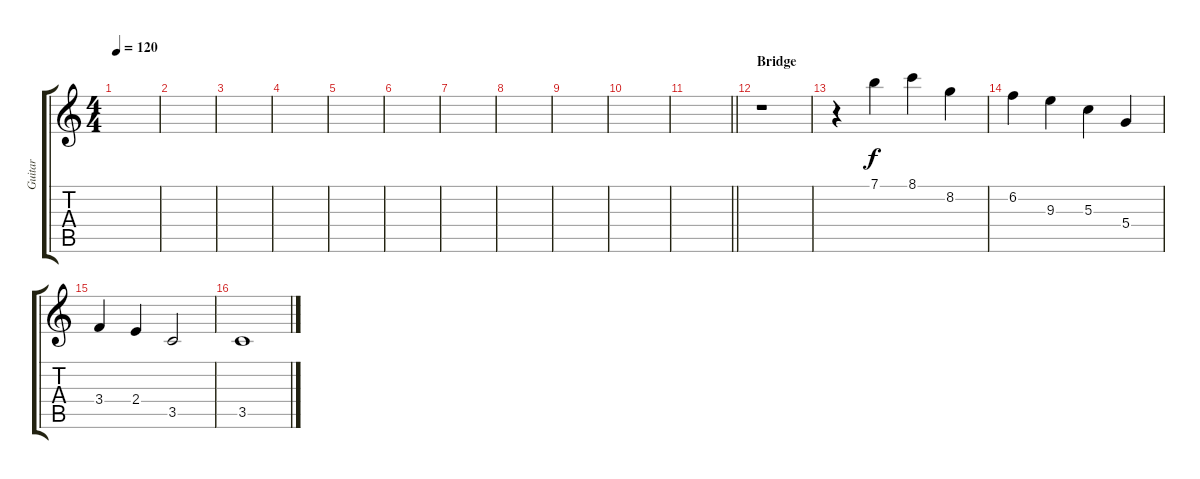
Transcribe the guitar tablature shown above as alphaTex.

\track ("Guitar" "Guitar") {instrument electricguitarclean}
\staff {score tabs}
\tuning (E4 B3 G3 D3 A2 E2) {hide}
\ts (4 4)
\tempo 120
\clef g2
\ks c
|
|
|
|
|
|
|
|
|
|
\barLineRight lightlight
|
\section ("" "Bridge")
r.1 |
r.4 7.1.4{volume 16 instrument electricguitarjazz} 8.1.4 8.2.4 |
6.2.4 9.3.4 5.3.4 5.4.4 |
3.4.4 2.4.4 3.5.2 |
3.5.1
